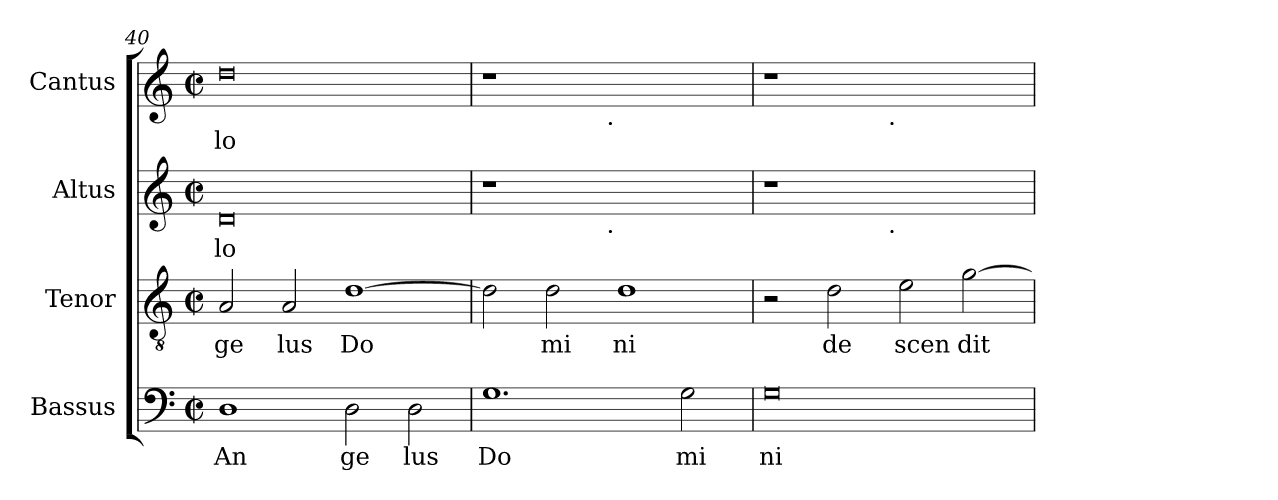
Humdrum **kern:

**kern	**text	**kern	**text	**kern	**text	**kern	**text
*part4	*part4	*part3	*part3	*part2	*part2	*part1	*part1
*staff4	*staff4	*staff3	*staff3	*staff2	*staff2	*staff1	*staff1
*I"Bassus	*	*I"Tenor	*	*I"Altus	*	*I"Cantus	*
*clefF4	*	*clefGv2	*	*clefG2	*	*clefG2	*
*k[]	*	*k[]	*	*k[]	*	*k[]	*
*C:	*	*C:	*	*C:	*	*C:	*
*M2/2	*	*M2/2	*	*M2/2	*	*M2/2	*
*met(c|)	*	*met(c|)	*	*met(c|)	*	*met(c|)	*
=40	=40	=40	=40	=40	=40	=40	=40
!	!LO:LY:b:cj	!	!LO:LY:b:cj	!	!LO:LY:b:cj	!	!LO:LY:b:cj
1D	An	2A/	ge	0d	lo	0dd	-lo
!	!	!	!LO:LY:b:cj	!	!	!	!
.	.	2A/	lus	.	.	.	.
!	!LO:LY:b:cj	!	!LO:LY:b:cj	!	!	!	!
2D\	ge	[>1d	Do	.	.	.	.
!	!LO:LY:b:cj	!	!	!	!	!	!
2D\	lus	.	.	.	.	.	.
=41	=41	=41	=41	=41	=41	=41	=41
!	!LO:LY:b:cj	!	!LO:LY:b:cj	!	!	!	!
*	*	*	*	*^	*	*^	*
1.G	Do	2d\]	.	1r	2ryy	.	1r	2ryy	.
!	!	!	!LO:LY:b:cj	!	!	!	!	!	!
.	.	2d\	mi	.	4...ryy	.	.	4...ryy	.
!	!	!	!	!	!	!	!	!LO:TX:b:t=.	!
!	!	!	!	!	!LO:TX:b:t=.	!	!	!	!
.	.	.	.	.	1ryy	.	.	1ryy	.
!	!	!	!LO:LY:b:cj	!	!	!	!	!	!
.	.	1d	ni	1ryy	.	.	1ryy	.	.
!	!LO:LY:b:cj	!	!	!	!	!	!	!	!
2G\	mi	.	.	.	.	.	.	.	.
.	.	.	.	.	32ryy	.	.	32ryy	.
=42	=42	=42	=42	=42	=42	=42	=42	=42	=42
!	!LO:LY:b:cj	!	!	!	!	!	!	!	!
0G	ni	2r	.	1r	2ryy	.	1r	2ryy	.
!	!	!	!LO:LY:b:cj	!	!	!	!	!	!
.	.	2d\	de	.	4...ryy	.	.	4...ryy	.
!	!	!	!	!	!	!	!	!LO:TX:b:t=.	!
!	!	!	!	!	!LO:TX:b:t=.	!	!	!	!
.	.	.	.	.	1ryy	.	.	1ryy	.
!	!	!	!LO:LY:b:cj	!	!	!	!	!	!
.	.	2e\	scen	1ryy	.	.	1ryy	.	.
!	!	!	!LO:LY:b:cj	!	!	!	!	!	!
.	.	[>2g\	dit	.	.	.	.	.	.
.	.	.	.	.	32ryy	.	.	32ryy	.
*	*	*	*	*v	*v	*	*	*	*
*	*	*	*	*	*	*v	*v	*
=	=	=	=	=	=	=	=
*-	*-	*-	*-	*-	*-	*-	*-
